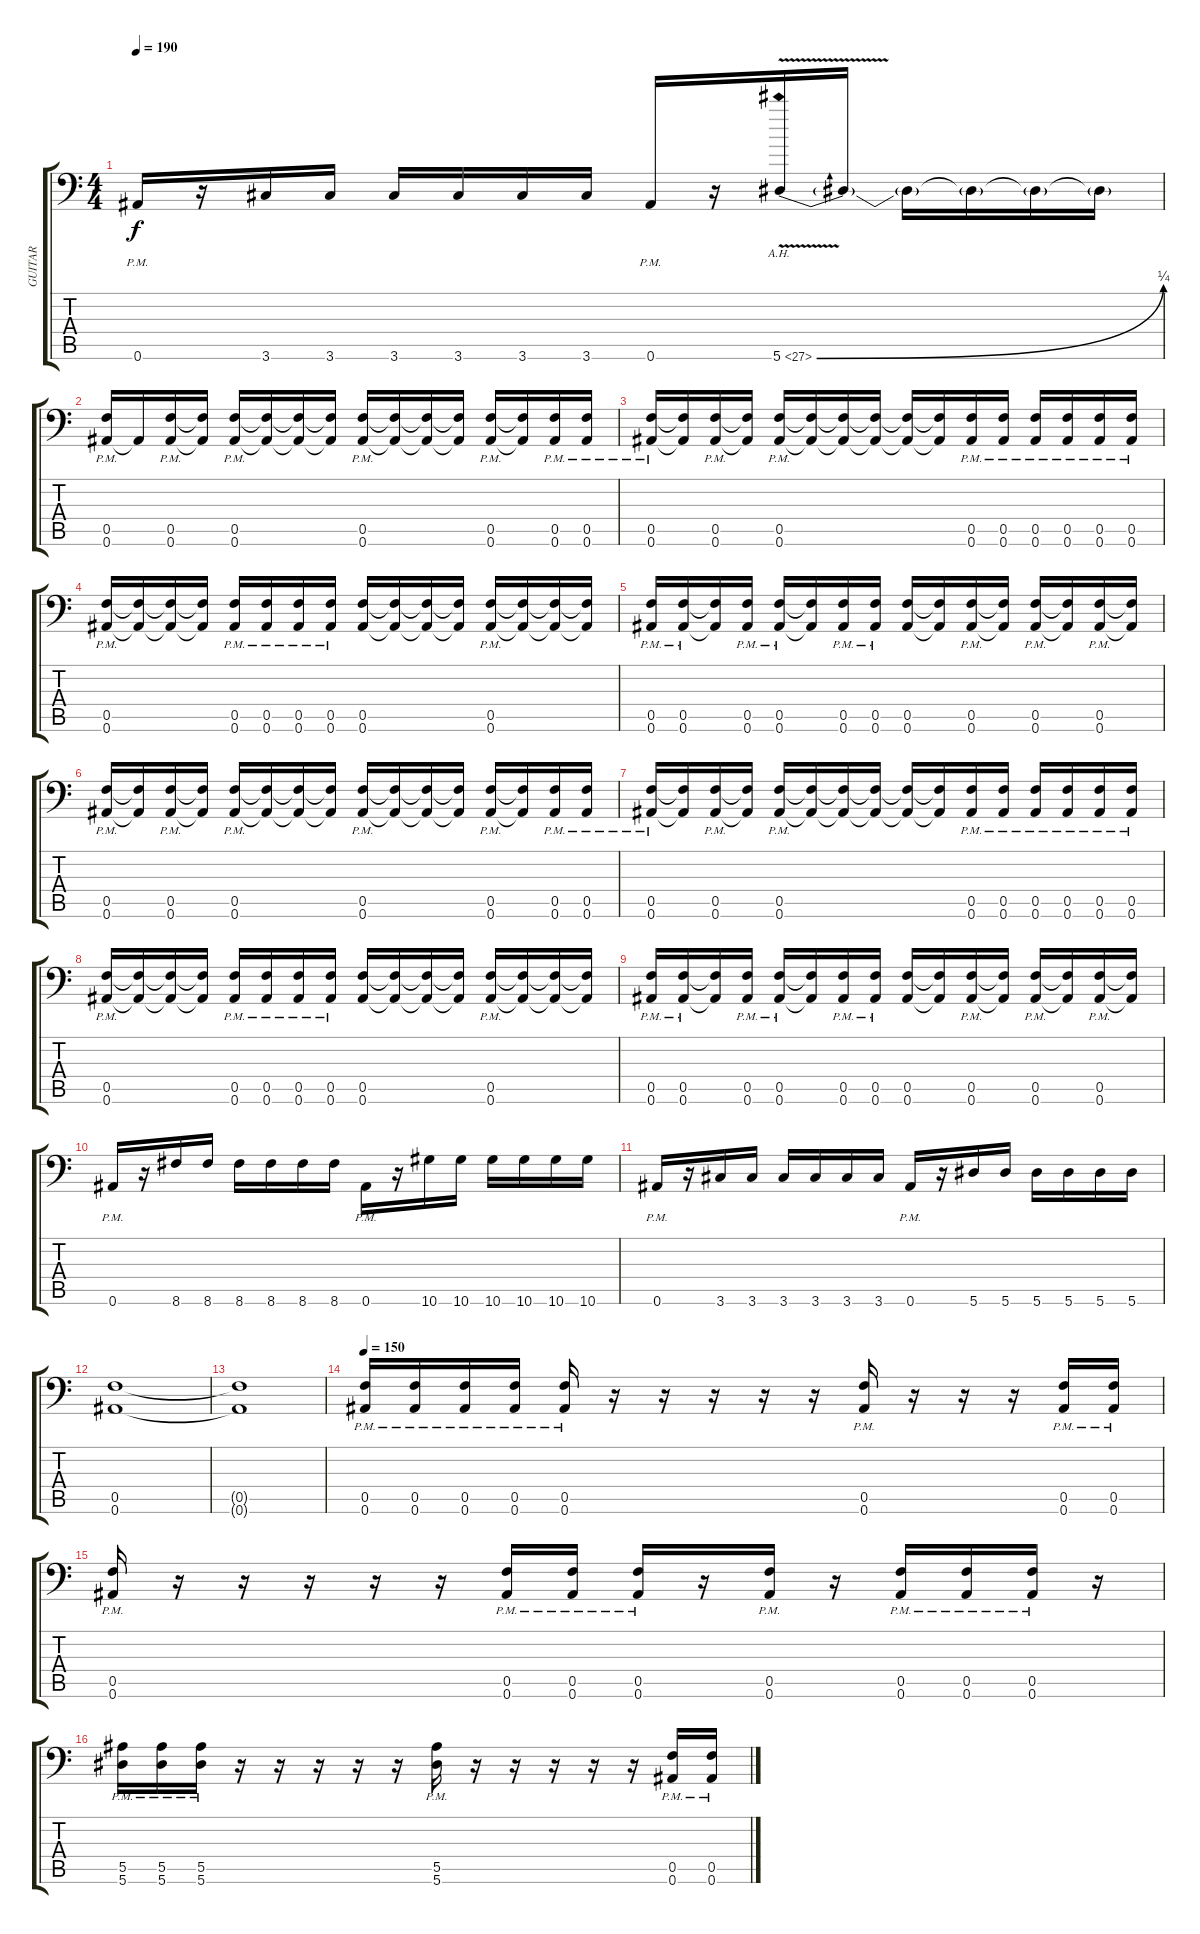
\track ("GUITAR " "GUITAR ") {instrument distortionguitar}
\staff {score tabs}
\tuning (C4 G3 Eb3 Bb2 F2 Bb1) {hide}
\ts (4 4)
\tempo 190
\clef f4
\ks c
0.6{pm}.16{dy f} r.16 3.6.16 3.6.16 3.6.16 3.6.16 3.6.16 3.6.16 0.6{pm}.16 r.16 5.6{be (bend 0 0 60 1) ah 22 v}.16 5.6{t}.16 5.6{t}.16 5.6{t}.16 5.6{t}.16 5.6{t}.16 |
(0.5{pm} 0.6{pm}).16 0.6{t}.16 (0.5{pm} 0.6{pm}).16 (0.5{t} 0.6{t}).16 (0.5{pm} 0.6{pm}).16 (0.5{t} 0.6{t}).16 (0.5{t} 0.6{t}).16 (0.5{t} 0.6{t}).16 (0.5{pm} 0.6{pm}).16 (0.5{t} 0.6{t}).16 (0.5{t} 0.6{t}).16 (0.5{t} 0.6{t}).16 (0.5{pm} 0.6{pm}).16 (0.5{t} 0.6{t}).16 (0.5{pm} 0.6{pm}).16 (0.5{pm} 0.6{pm}).16 |
(0.5{pm} 0.6{pm}).16 (0.5{t} 0.6{t}).16 (0.5{pm} 0.6{pm}).16 (0.5{t} 0.6{t}).16 (0.5{pm} 0.6{pm}).16 (0.5{t} 0.6{t}).16 (0.5{t} 0.6{t}).16 (0.5{t} 0.6{t}).16 (0.5{t} 0.6{t}).16 (0.5{t} 0.6{t}).16 (0.5{pm} 0.6{pm}).16 (0.5{pm} 0.6{pm}).16 (0.5{pm} 0.6{pm}).16 (0.5{pm} 0.6{pm}).16 (0.5{pm} 0.6{pm}).16 (0.5{pm} 0.6{pm}).16 |
(0.5{pm} 0.6{pm}).16 (0.5{t} 0.6{t}).16 (0.5{t} 0.6{t}).16 (0.5{t} 0.6{t}).16 (0.5{pm} 0.6{pm}).16 (0.5{pm} 0.6{pm}).16 (0.5{pm} 0.6{pm}).16 (0.5{pm} 0.6{pm}).16 (0.5 0.6).16 (0.5{t} 0.6{t}).16 (0.5{t} 0.6{t}).16 (0.5{t} 0.6{t}).16 (0.5{pm} 0.6{pm}).16 (0.5{t} 0.6{t}).16 (0.5{t} 0.6{t}).16 (0.5{t} 0.6{t}).16 |
(0.5{pm} 0.6{pm}).16 (0.5{pm} 0.6{pm}).16 (0.5{t} 0.6{t}).16 (0.5{pm} 0.6{pm}).16 (0.5{pm} 0.6{pm}).16 (0.5{t} 0.6{t}).16 (0.5{pm} 0.6{pm}).16 (0.5{pm} 0.6{pm}).16 (0.5 0.6).16 (0.5{t} 0.6{t}).16 (0.5{pm} 0.6{pm}).16 (0.5{t} 0.6{t}).16 (0.5{pm} 0.6{pm}).16 (0.5{t} 0.6{t}).16 (0.5{pm} 0.6{pm}).16 (0.5{t} 0.6{t}).16 |
(0.5{pm} 0.6{pm}).16 (0.5{t} 0.6{t}).16 (0.5{pm} 0.6{pm}).16 (0.5{t} 0.6{t}).16 (0.5{pm} 0.6{pm}).16 (0.5{t} 0.6{t}).16 (0.5{t} 0.6{t}).16 (0.5{t} 0.6{t}).16 (0.5{pm} 0.6{pm}).16 (0.5{t} 0.6{t}).16 (0.5{t} 0.6{t}).16 (0.5{t} 0.6{t}).16 (0.5{pm} 0.6{pm}).16 (0.5{t} 0.6{t}).16 (0.5{pm} 0.6{pm}).16 (0.5{pm} 0.6{pm}).16 |
(0.5{pm} 0.6{pm}).16 (0.5{t} 0.6{t}).16 (0.5{pm} 0.6{pm}).16 (0.5{t} 0.6{t}).16 (0.5{pm} 0.6{pm}).16 (0.5{t} 0.6{t}).16 (0.5{t} 0.6{t}).16 (0.5{t} 0.6{t}).16 (0.5{t} 0.6{t}).16 (0.5{t} 0.6{t}).16 (0.5{pm} 0.6{pm}).16 (0.5{pm} 0.6{pm}).16 (0.5{pm} 0.6{pm}).16 (0.5{pm} 0.6{pm}).16 (0.5{pm} 0.6{pm}).16 (0.5{pm} 0.6{pm}).16 |
(0.5{pm} 0.6{pm}).16 (0.5{t} 0.6{t}).16 (0.5{t} 0.6{t}).16 (0.5{t} 0.6{t}).16 (0.5{pm} 0.6{pm}).16 (0.5{pm} 0.6{pm}).16 (0.5{pm} 0.6{pm}).16 (0.5{pm} 0.6{pm}).16 (0.5 0.6).16 (0.5{t} 0.6{t}).16 (0.5{t} 0.6{t}).16 (0.5{t} 0.6{t}).16 (0.5{pm} 0.6{pm}).16 (0.5{t} 0.6{t}).16 (0.5{t} 0.6{t}).16 (0.5{t} 0.6{t}).16 |
(0.5{pm} 0.6{pm}).16 (0.5{pm} 0.6{pm}).16 (0.5{t} 0.6{t}).16 (0.5{pm} 0.6{pm}).16 (0.5{pm} 0.6{pm}).16 (0.5{t} 0.6{t}).16 (0.5{pm} 0.6{pm}).16 (0.5{pm} 0.6{pm}).16 (0.5 0.6).16 (0.5{t} 0.6{t}).16 (0.5{pm} 0.6{pm}).16 (0.5{t} 0.6{t}).16 (0.5{pm} 0.6{pm}).16 (0.5{t} 0.6{t}).16 (0.5{pm} 0.6{pm}).16 (0.5{t} 0.6{t}).16 |
0.6{pm}.16 r.16 8.6.16 8.6.16 8.6.16 8.6.16 8.6.16 8.6.16 0.6{pm}.16 r.16 10.6.16 10.6.16 10.6.16 10.6.16 10.6.16 10.6.16 |
0.6{pm}.16 r.16 3.6.16 3.6.16 3.6.16 3.6.16 3.6.16 3.6.16 0.6{pm}.16 r.16 5.6.16 5.6.16 5.6.16 5.6.16 5.6.16 5.6.16 |
(0.5 0.6).1 |
(0.5{t} 0.6{t}).1 |
\tempo 150
(0.5{pm} 0.6{pm}).16 (0.5{pm} 0.6{pm}).16 (0.5{pm} 0.6{pm}).16 (0.5{pm} 0.6{pm}).16 (0.5{pm} 0.6{pm}).16 r.16 r.16 r.16 r.16 r.16 (0.5{pm} 0.6{pm}).16 r.16 r.16 r.16 (0.5{pm} 0.6{pm}).16 (0.5{pm} 0.6{pm}).16 |
(0.5{pm} 0.6{pm}).16 r.16 r.16 r.16 r.16 r.16 (0.5{pm} 0.6{pm}).16 (0.5{pm} 0.6{pm}).16 (0.5{pm} 0.6{pm}).16 r.16 (0.5{pm} 0.6{pm}).16 r.16 (0.5{pm} 0.6{pm}).16 (0.5{pm} 0.6{pm}).16 (0.5{pm} 0.6{pm}).16 r.16 |
(5.5{pm} 5.6{pm}).16 (5.5{pm} 5.6{pm}).16 (5.5{pm} 5.6{pm}).16 r.16 r.16 r.16 r.16 r.16 (5.5{pm} 5.6{pm}).16 r.16 r.16 r.16 r.16 r.16 (0.5{pm} 0.6{pm}).16 (0.5{pm} 0.6{pm}).16
